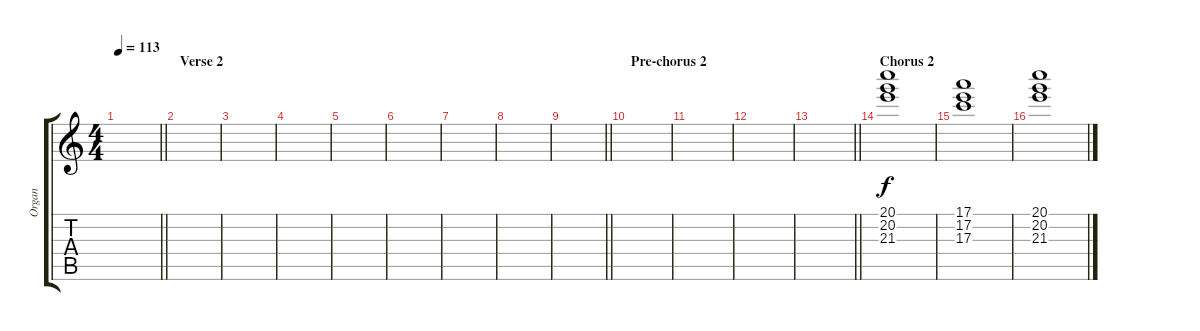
\track ("Organ" "Organ") {instrument electricguitarmuted}
\staff {score tabs}
\tuning (E4 B3 G3 D3 A2 E2) {hide}
\ts (4 4)
\tempo 113
\clef g2
\barLineRight lightlight
\ks c
|
\section ("" "Verse 2")
|
|
|
|
|
|
|
\barLineRight lightlight
|
\section ("" "Pre-chorus 2")
|
|
|
\barLineRight lightlight
|
\section ("" "Chorus 2")
(20.1 20.2 21.3).1{instrument drawbarorgan} |
(17.1 17.2 17.3).1 |
(20.1 20.2 21.3).1
